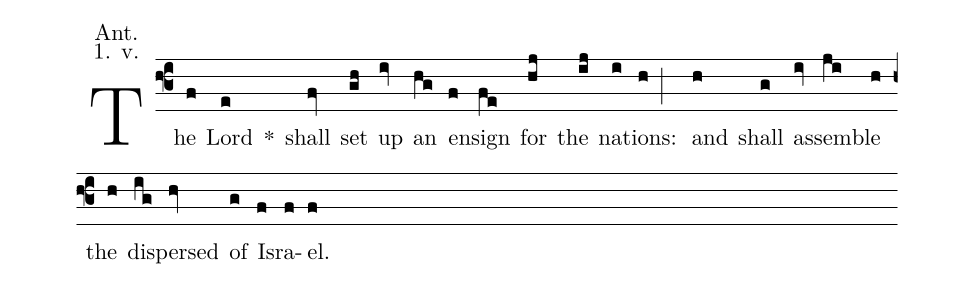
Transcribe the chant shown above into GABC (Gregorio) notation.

annotation: Ant.;
annotation: 1. v.;
%%
(f3) The(f) Lord(e) <sp>*</sp>() shall(fv) set(gh) up(iv) an(hg) en(f)sign(fe) for(hj) the(ij) na(i)tions:(h;) and(h) shall(g) as(iv)sem(ji)ble(h) the(h) dis(ig)persed(hv) of(g) Is(f)ra(f)el.(f)
